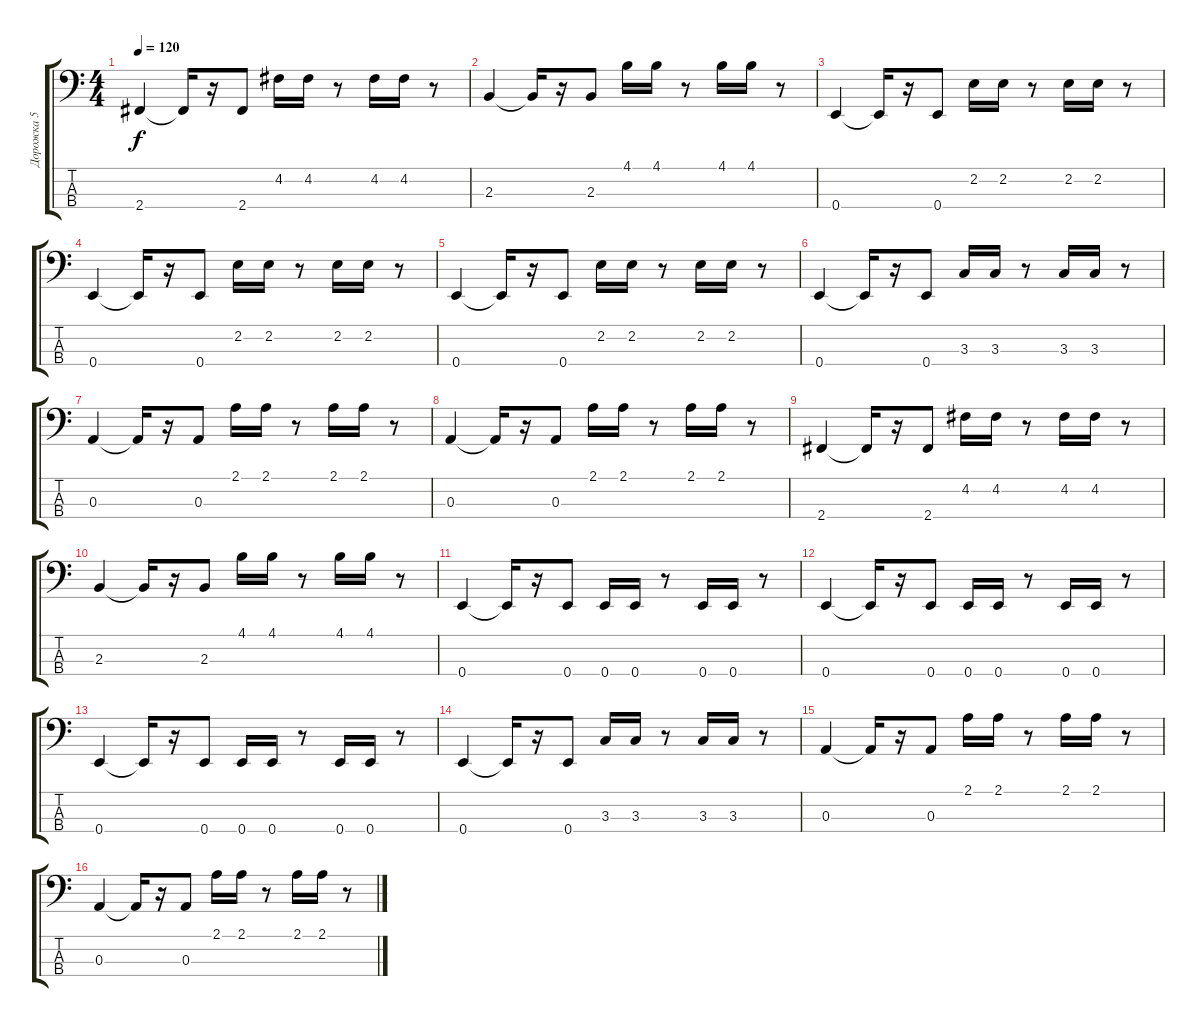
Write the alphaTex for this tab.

\track ("Дорожка 5" "Дорожка 5") {instrument slapbass2}
\staff {score tabs}
\tuning (G2 D2 A1 E1) {hide}
\ts (4 4)
\tempo 120
\clef f4
\ks c
2.4.4{dy f} 2.4{t}.16 r.16 2.4.8 4.2.16 4.2.16 r.8 4.2.16 4.2.16 r.8 |
2.3.4 2.3{t}.16 r.16 2.3.8 4.1.16 4.1.16 r.8 4.1.16 4.1.16 r.8 |
0.4.4 0.4{t}.16 r.16 0.4.8 2.2.16 2.2.16 r.8 2.2.16 2.2.16 r.8 |
0.4.4 0.4{t}.16 r.16 0.4.8 2.2.16 2.2.16 r.8 2.2.16 2.2.16 r.8 |
0.4.4 0.4{t}.16 r.16 0.4.8 2.2.16 2.2.16 r.8 2.2.16 2.2.16 r.8 |
0.4.4 0.4{t}.16 r.16 0.4.8 3.3.16 3.3.16 r.8 3.3.16 3.3.16 r.8 |
0.3.4 0.3{t}.16 r.16 0.3.8 2.1.16 2.1.16 r.8 2.1.16 2.1.16 r.8 |
0.3.4 0.3{t}.16 r.16 0.3.8 2.1.16 2.1.16 r.8 2.1.16 2.1.16 r.8 |
2.4.4 2.4{t}.16 r.16 2.4.8 4.2.16 4.2.16 r.8 4.2.16 4.2.16 r.8 |
2.3.4 2.3{t}.16 r.16 2.3.8 4.1.16 4.1.16 r.8 4.1.16 4.1.16 r.8 |
0.4.4 0.4{t}.16 r.16 0.4.8 0.4.16 0.4.16 r.8 0.4.16 0.4.16 r.8 |
0.4.4 0.4{t}.16 r.16 0.4.8 0.4.16 0.4.16 r.8 0.4.16 0.4.16 r.8 |
0.4.4 0.4{t}.16 r.16 0.4.8 0.4.16 0.4.16 r.8 0.4.16 0.4.16 r.8 |
0.4.4 0.4{t}.16 r.16 0.4.8 3.3.16 3.3.16 r.8 3.3.16 3.3.16 r.8 |
0.3.4 0.3{t}.16 r.16 0.3.8 2.1.16 2.1.16 r.8 2.1.16 2.1.16 r.8 |
0.3.4 0.3{t}.16 r.16 0.3.8 2.1.16 2.1.16 r.8 2.1.16 2.1.16 r.8
